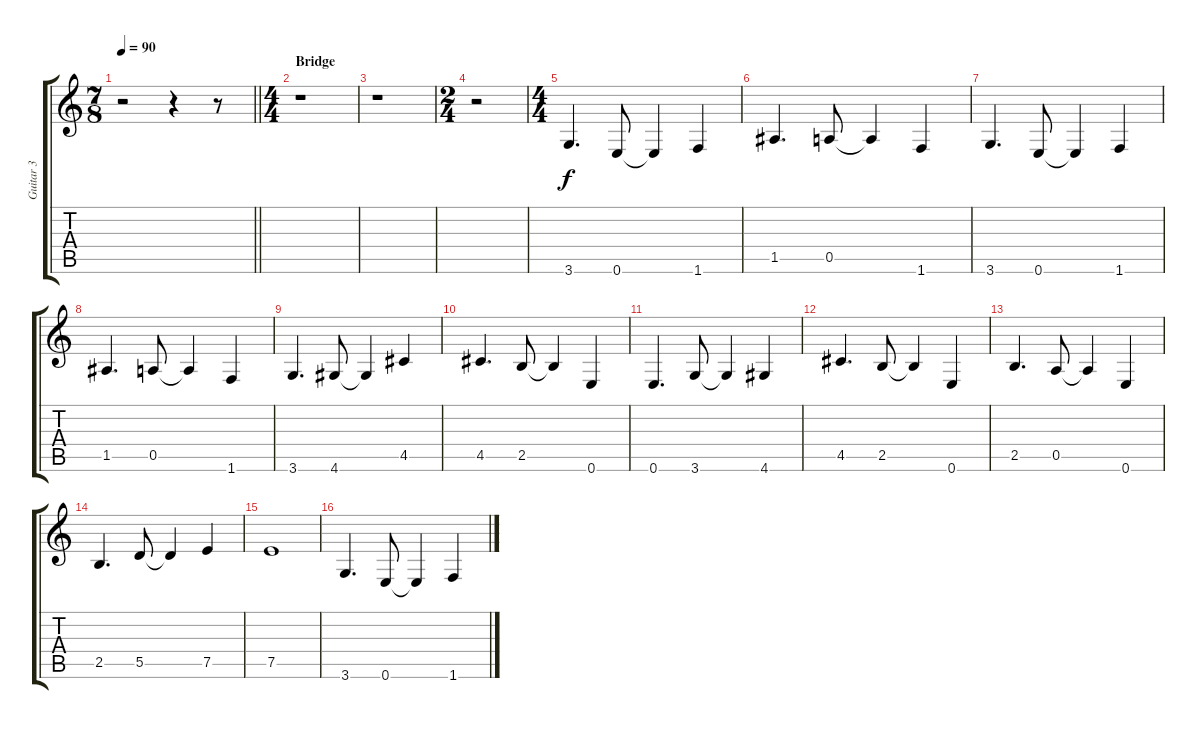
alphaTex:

\track ("Guitar 3" "Guitar 3") {instrument distortionguitar}
\staff {score tabs}
\tuning (E4 B3 G3 D3 A2 E2) {hide}
\ts (7 8)
\tempo 90
\clef g2
\barLineRight lightlight
\ks c
r.2{dy f} r.4 r.8 |
\ts (4 4)
\section ("" "Bridge")
r.1 |
r.1 |
\ts (2 4)
r.2 |
\ts (4 4)
3.6.4{d} 0.6.8 0.6{t}.4 1.6.4 |
1.5.4{d} 0.5.8 0.5{t}.4 1.6.4 |
3.6.4{d} 0.6.8 0.6{t}.4 1.6.4 |
1.5.4{d} 0.5.8 0.5{t}.4 1.6.4 |
3.6.4{d} 4.6.8 4.6{t}.4 4.5.4 |
4.5.4{d} 2.5.8 2.5{t}.4 0.6.4 |
0.6.4{d} 3.6.8 3.6{t}.4 4.6.4 |
4.5.4{d} 2.5.8 2.5{t}.4 0.6.4 |
2.5.4{d} 0.5.8 0.5{t}.4 0.6.4 |
2.5.4{d} 5.5.8 5.5{t}.4 7.5.4 |
7.5.1 |
3.6.4{d} 0.6.8 0.6{t}.4 1.6.4
